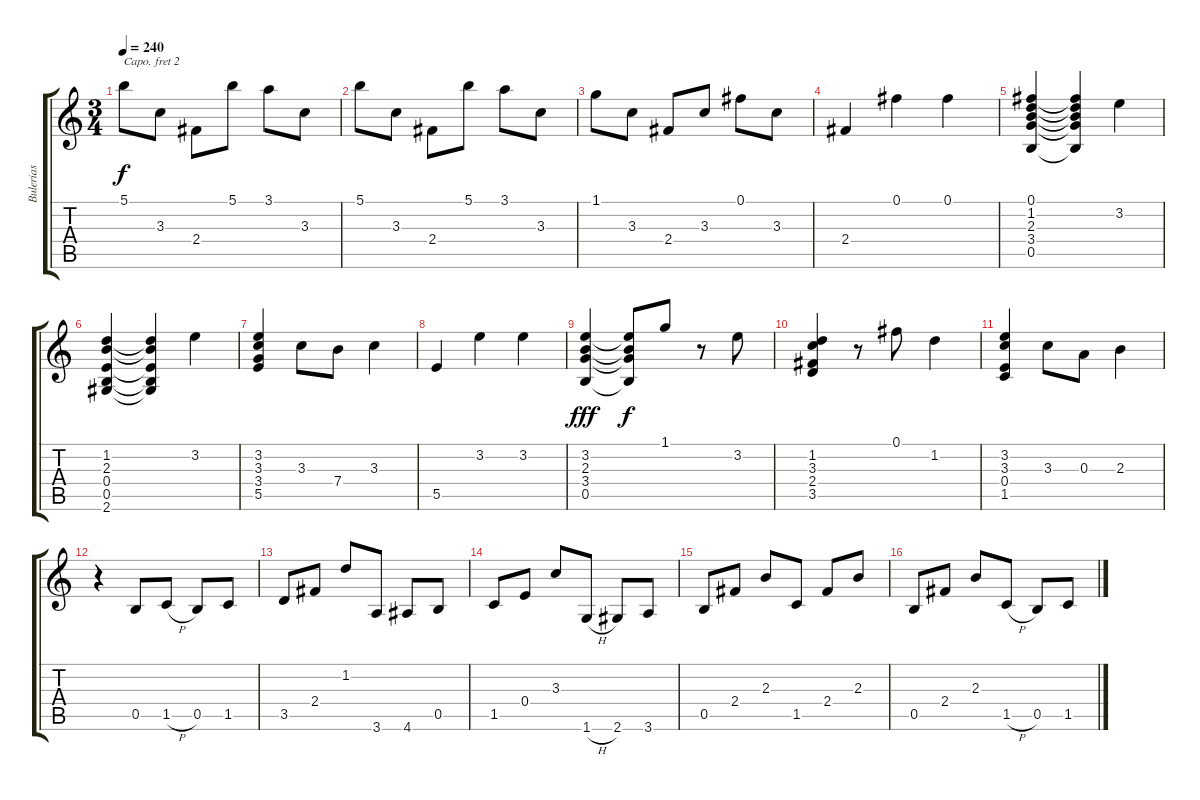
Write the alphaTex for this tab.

\track ("Bulerias" "Bulerias") {instrument acousticguitarnylon}
\staff {score tabs}
\capo 2
\tuning (E4 B3 G3 D3 A2 E2) {hide}
\ts (3 4)
\tempo 240
\clef g2
\ks c
5.1.8{dy f} 3.3.8 2.4.8 5.1.8 3.1.8 3.3.8 |
5.1.8 3.3.8 2.4.8 5.1.8 3.1.8 3.3.8 |
1.1.8 3.3.8 2.4.8 3.3.8 0.1.8 3.3.8 |
2.4.4 0.1.4 0.1.4 |
(0.1 1.2 2.3 3.4 0.5).4 (0.1{t} 1.2{t} 2.3{t} 3.4{t} 0.5{t}).4 3.2.4 |
(1.2 2.3 0.4 0.5 2.6).4 (1.2{t} 2.3{t} 0.4{t} 0.5{t} 2.6{t}).4 3.2.4 |
(3.2 3.3 3.4 5.5).4 3.3.8 7.4.8 3.3.4 |
5.5.4 3.2.4 3.2.4 |
(3.2 2.3 3.4 0.5).4{dy fff} (3.2{t} 2.3{t} 3.4{t} 0.5{t}).8{dy f} 1.1.8 r.8 3.2.8 |
(1.2 3.3 2.4 3.5).4 r.8 0.1.8 1.2.4 |
(3.2 3.3 0.4 1.5).4 3.3.8 0.3.8 2.3.4 |
r.4 0.5.8 1.5{h}.8 0.5.8 1.5.8 |
3.5.8 2.4.8 1.2.8 3.6.8 4.6.8 0.5.8 |
1.5.8 0.4.8 3.3.8 1.6{h}.8 2.6.8 3.6.8 |
0.5.8 2.4.8 2.3.8 1.5.8 2.4.8 2.3.8 |
0.5.8 2.4.8 2.3.8 1.5{h}.8 0.5.8 1.5.8
